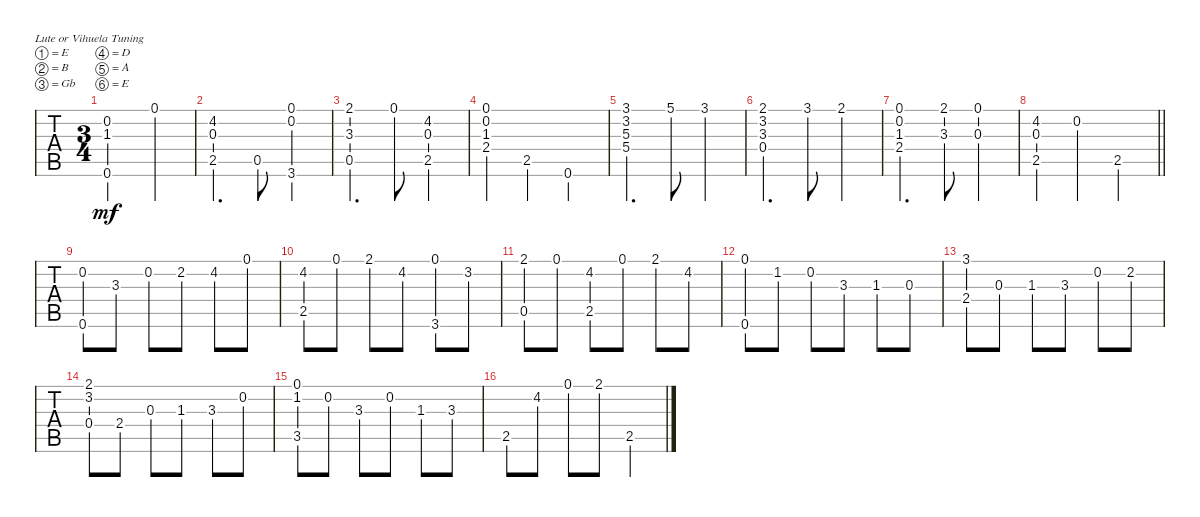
\defaultSystemsLayout 4
\bracketExtendMode groupsimilarinstruments
\singleTrackTrackNamePolicy hidden
\multiTrackTrackNamePolicy hidden
\firstSystemTrackNameOrientation horizontal
\otherSystemsTrackNameOrientation horizontal
\track ("Nylon Guitar" "N-Gt") {instrument acousticguitarnylon}
\staff {tabs}
\tuning (E4 B3 Gb3 D3 A2 E2)
\ts (3 4)
\tempo (120 hide)
\clef g2
\ks c
(0.2 1.3 0.6).2{dy mf instrument acousticguitarnylon} 0.1.4 |
(4.2 0.3 2.5).4{d} 0.5.8 (3.6 0.1 0.2).4 |
(2.1 3.3 0.5).4{d} 0.1.8 (4.2 0.3 2.5).4 |
(0.1 0.2 1.3 2.4).4 2.5.4 0.6.4 |
(3.1 3.2 5.3 5.4).4{d} 5.1.8 3.1.4 |
(2.1 3.2 3.3 0.4).4{d} 3.1.8 2.1.4 |
(0.1 0.2 1.3 2.4).4{d} (2.1 3.3).8 (0.1 0.3).4 |
\barLineRight lightlight
(4.2 0.3 2.5).4 0.2.4 2.5.4 |
(0.6 0.2).8 3.3.8 0.2.8 2.2.8 4.2.8 0.1.8 |
(4.2 2.5).8 0.1.8 2.1.8 4.2.8 (0.1 3.6).8 3.2.8 |
(2.1 0.5).8 0.1.8 (4.2 2.5).8 0.1.8 2.1.8 4.2.8 |
(0.1 0.6).8 1.2.8 0.2.8 3.3.8 1.3.8 0.3.8 |
(3.1 2.4).8 0.3.8 1.3.8 3.3.8 0.2.8 2.2.8 |
(2.1 3.2 0.4).8 2.4.8 0.3.8 1.3.8 3.3.8 0.2.8 |
(0.1 1.2 3.5).8 0.2.8 3.3.8 0.2.8 1.3.8 3.3.8 |
2.5.8 4.2.8 0.1.8 2.1.8 2.5.4
